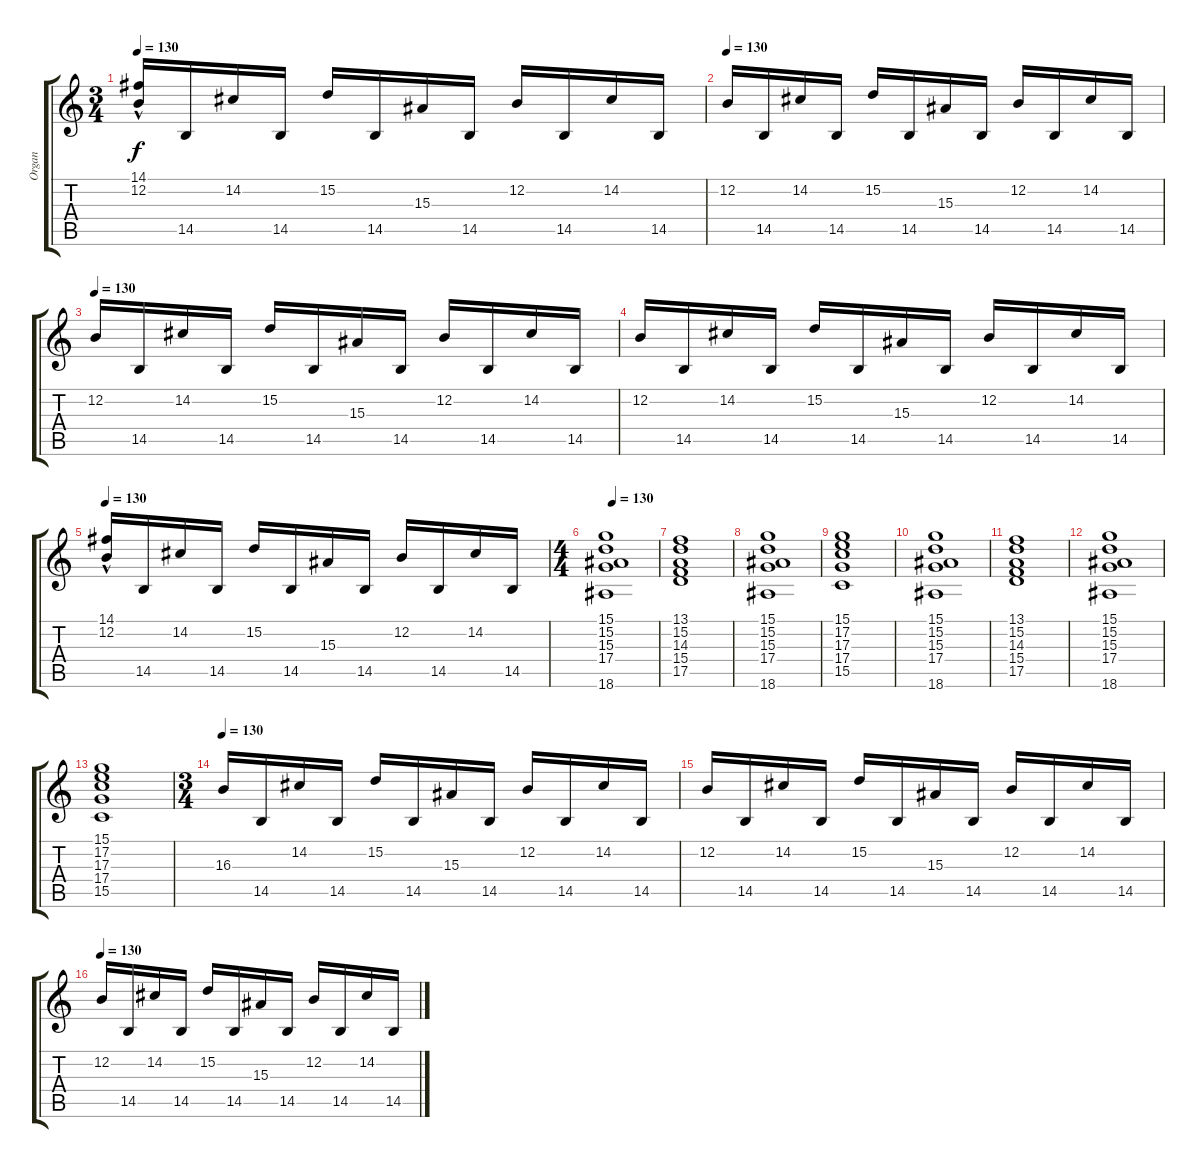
\track ("Organ" "Organ") {instrument churchorgan}
\staff {score tabs}
\tuning (E4 B3 G3 D3 A2 E2) {hide}
\ts (3 4)
\tempo 130
\clef g2
\ks c
(14.1{hac} 12.2).16{dy f} 14.5.16 14.2.16 14.5.16 15.2.16 14.5.16 15.3.16 14.5.16 12.2.16 14.5.16 14.2.16 14.5.16 |
\tempo 130
12.2.16 14.5.16 14.2.16 14.5.16 15.2.16 14.5.16 15.3.16 14.5.16 12.2.16 14.5.16 14.2.16 14.5.16 |
\tempo 130
12.2.16 14.5.16 14.2.16 14.5.16 15.2.16 14.5.16 15.3.16 14.5.16 12.2.16 14.5.16 14.2.16 14.5.16 |
12.2.16 14.5.16 14.2.16 14.5.16 15.2.16 14.5.16 15.3.16 14.5.16 12.2.16 14.5.16 14.2.16 14.5.16 |
\tempo 130
(14.1{hac} 12.2).16 14.5.16 14.2.16 14.5.16 15.2.16 14.5.16 15.3.16 14.5.16 12.2.16 14.5.16 14.2.16 14.5.16 |
\ts (4 4)
\tempo 130
(15.1 15.2 15.3 17.4 18.6).1 |
(13.1 15.2 14.3 15.4 17.5).1 |
(15.1 15.2 15.3 17.4 18.6).1 |
(15.1 17.2 17.3 17.4 15.5).1 |
(15.1 15.2 15.3 17.4 18.6).1 |
(13.1 15.2 14.3 15.4 17.5).1 |
(15.1 15.2 15.3 17.4 18.6).1 |
(15.1 17.2 17.3 17.4 15.5).1 |
\ts (3 4)
\tempo 130
16.3.16 14.5.16 14.2.16 14.5.16 15.2.16 14.5.16 15.3.16 14.5.16 12.2.16 14.5.16 14.2.16 14.5.16 |
12.2.16 14.5.16 14.2.16 14.5.16 15.2.16 14.5.16 15.3.16 14.5.16 12.2.16 14.5.16 14.2.16 14.5.16 |
\tempo 130
12.2.16 14.5.16 14.2.16 14.5.16 15.2.16 14.5.16 15.3.16 14.5.16 12.2.16 14.5.16 14.2.16 14.5.16
